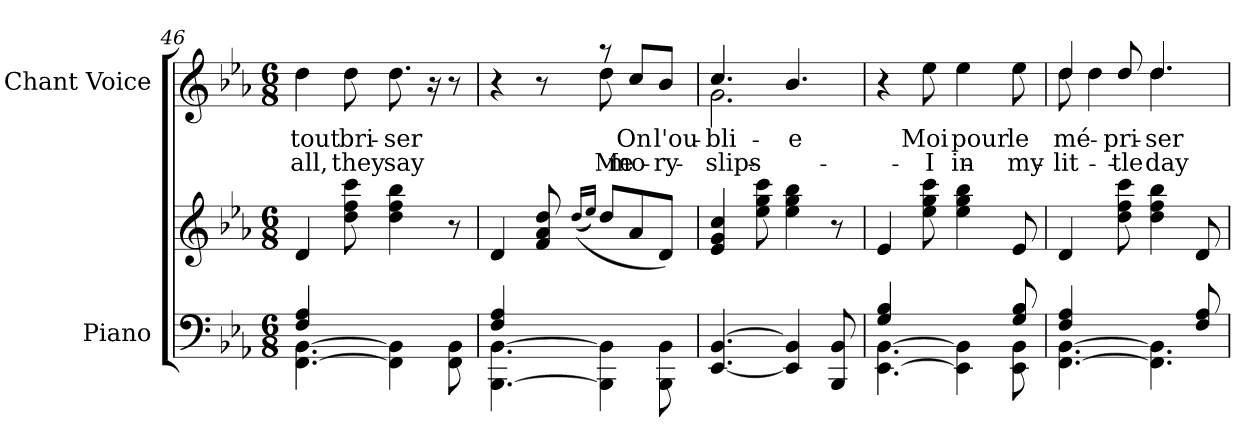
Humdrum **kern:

**kern	**kern	**kern	**text	**text
*part2	*part2	*part1	*part1	*part1
*staff3	*staff2	*staff1	*staff1	*staff1
*I"Piano	*	*I"Chant Voice	*	*
*I'Pno	*	*	*	*
*clefF4	*clefG2	*clefG2	*	*
*k[b-e-a-]	*k[b-e-a-]	*k[b-e-a-]	*	*
*M6/8	*M6/8	*M6/8	*	*
=46	=46	=46	=46	=46
*^	*	*	*	*
!	!	!	!	!LO:LY:b	!LO:LY:b
[4.FF\ [>4.BB-\	4F/ 4A-/	4d/	4dd\	tout	all,
!	!	!	!	!LO:LY:b	!LO:LY:b
.	2ryy	8dd\ 8ff\ 8ccc\	8dd\	bri-	they
!	!	!	!	!LO:LY:b	!LO:LY:b
4FF\] 4BB-\]	.	4dd\ 4ff\ 4bb-\	8.dd\	-ser	say
.	.	.	16r	.	.
8FF\ 8BB-\	.	8r	8r	.	.
!!LO:LB:g=z
=47	=47	=47	=47	=47	=47
*	*	*	*^	*	*
[4.BBB-\ [>4.BB-\	4F/ 4A-/	4d/	4r	4ryy	.	.
.	2ryy	8f/ 8a-/ 8dd/	8r	8ryy	.	.
.	.	((16qdd/LL	.	.	.	.
.	.	16qee-/JJ)	.	.	.	.
!	!	!	!	!	!	!LO:LY:b
4BBB-\] 4BB-\]	.	8dd/L	8r	8dd\	.	Me -
!	!	!	!	!	!LO:LY:b	!LO:LY:b
.	.	8a-/	8cc/L	8ryy	On	mo-
!	!	!	!	!	!LO:LY:b	!LO:LY:b
8BBB-\ 8BB-\	.	8d/J)	8b-/J	8ryy	l'ou-	-ry
*v	*v	*	*	*	*	*
=48	=48	=48	=48	=48	=48
!	!	!	!	!LO:LY:b	!LO:LY:b
[4.EE-/ [>4.BB-/	4e-/ 4g/ 4cc/	4.cc/	2.g\	-bli-	slips
.	8ee-\ 8gg\ 8ccc\	.	.	.	.
!	!	!	!	!LO:LY:b	!
4EE-/] 4BB-/]	4ee-\ 4gg\ 4bb-\	4.b-/	.	-e	.
8BBB-/ 8BB-/	8r	.	.	.	.
*	*	*v	*v	*	*
=49	=49	=49	=49	=49
*^	*	*	*	*
[4.EE-\ [>4.BB-\	4G/ 4B-/	4e-/	4r	.	.
!	!	!	!	!LO:LY:b	!LO:LY:b
.	4.ryy	8ee-\ 8gg\ 8ccc\	8ee-\	Moi	I
!	!	!	!	!LO:LY:b	!LO:LY:b
4EE-\] 4BB-\]	.	4ee-\ 4gg\ 4bb-\	4ee-\	pour	in
!	!	!	!	!LO:LY:b	!LO:LY:b
8EE-\ 8BB-\	8G/ 8B-/	8e-/	8ee-\	le	my
=50	=50	=50	=50	=50	=50
!	!	!	!	!LO:LY:b	!LO:LY:b
*	*	*	*^	*	*
[4.FF\ [>4.BB-\	4F/ 4A-/	4d/	4dd/	8dd\	mé-	lit-
.	.	.	.	4dd\	.	.
!	!	!	!	!	!LO:LY:b	!LO:LY:b
.	4.ryy	8dd\ 8ff\ 8ccc\	8dd/	.	-pri-	-tle
!	!	!	!	!	!LO:LY:b	!LO:LY:b
4.FF\] 4.BB-\]	.	4dd\ 4ff\ 4bb-\	4.dd/	4.dd\	-ser	day
.	8F/ 8A-/	8d/	.	.	.	.
*v	*v	*	*v	*v	*	*
=	=	=	=	=
*-	*-	*-	*-	*-
